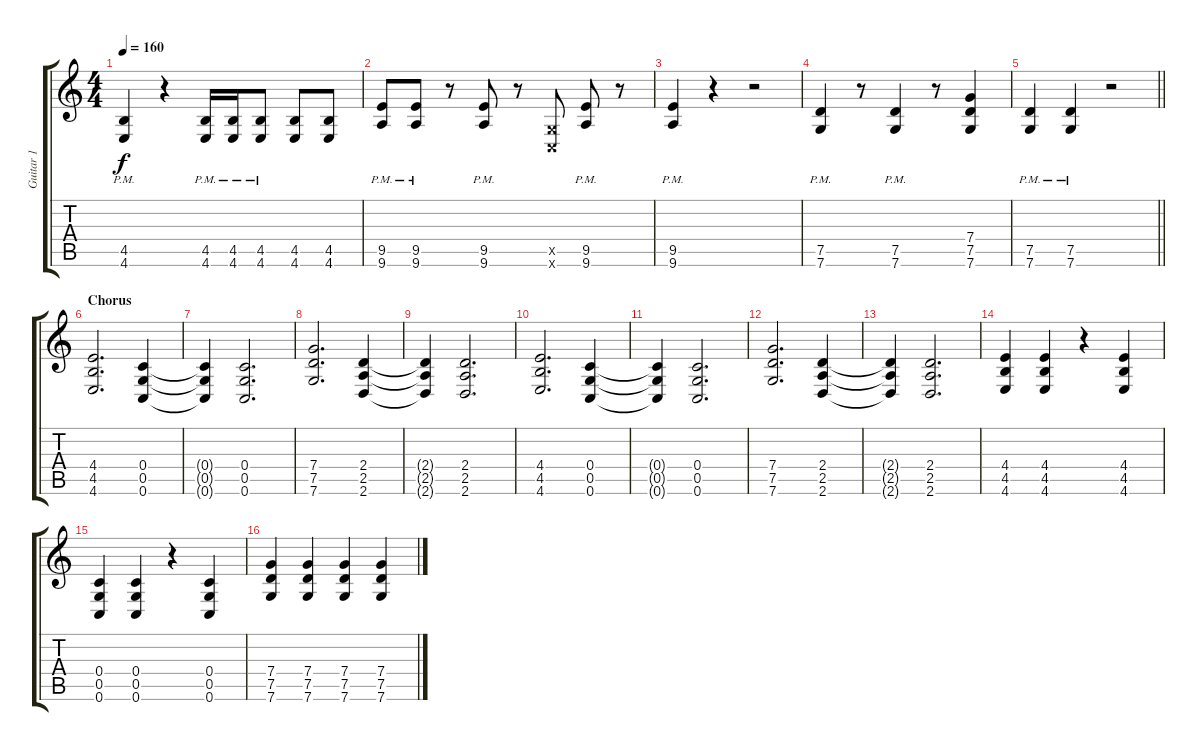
\track ("Guitar 1" "Guitar 1") {instrument distortionguitar}
\staff {score tabs}
\tuning (D4 A3 F3 C3 G2 C2) {hide}
\ts (4 4)
\tempo 160
\clef g2
\ks c
(4.5{pm} 4.6{pm}).4{dy f} r.4 (4.5{pm} 4.6{pm}).16 (4.5{pm} 4.6{pm}).16 (4.5{pm} 4.6{pm}).8 (4.5 4.6).8 (4.5 4.6).8 |
(9.5{pm} 9.6{pm}).8 (9.5{pm} 9.6{pm}).8 r.8 (9.5{pm} 9.6{pm}).8 r.8 (0.5{x} 0.6{x}).8 (9.5{pm} 9.6{pm}).8 r.8 |
(9.5{pm} 9.6{pm}).4 r.4 r.2 |
(7.5{pm} 7.6{pm}).4 r.8 (7.5{pm} 7.6{pm}).4 r.8 (7.4 7.5 7.6).4 |
\barLineRight lightlight
(7.5{pm} 7.6{pm}).4 (7.5{pm} 7.6{pm}).4 r.2 |
\section ("" "Chorus")
(4.4 4.5 4.6).2{d} (0.4 0.5 0.6).4 |
(0.4{t} 0.5{t} 0.6{t}).4 (0.4 0.5 0.6).2{d} |
(7.4 7.5 7.6).2{d} (2.4 2.5 2.6).4 |
(2.4{t} 2.5{t} 2.6{t}).4 (2.4 2.5 2.6).2{d} |
(4.4 4.5 4.6).2{d} (0.4 0.5 0.6).4 |
(0.4{t} 0.5{t} 0.6{t}).4 (0.4 0.5 0.6).2{d} |
(7.4 7.5 7.6).2{d} (2.4 2.5 2.6).4 |
(2.4{t} 2.5{t} 2.6{t}).4 (2.4 2.5 2.6).2{d} |
(4.4 4.5 4.6).4 (4.4 4.5 4.6).4 r.4 (4.4 4.5 4.6).4 |
(0.4 0.5 0.6).4 (0.4 0.5 0.6).4 r.4 (0.4 0.5 0.6).4 |
(7.4 7.5 7.6).4 (7.4 7.5 7.6).4 (7.4 7.5 7.6).4 (7.4 7.5 7.6).4
